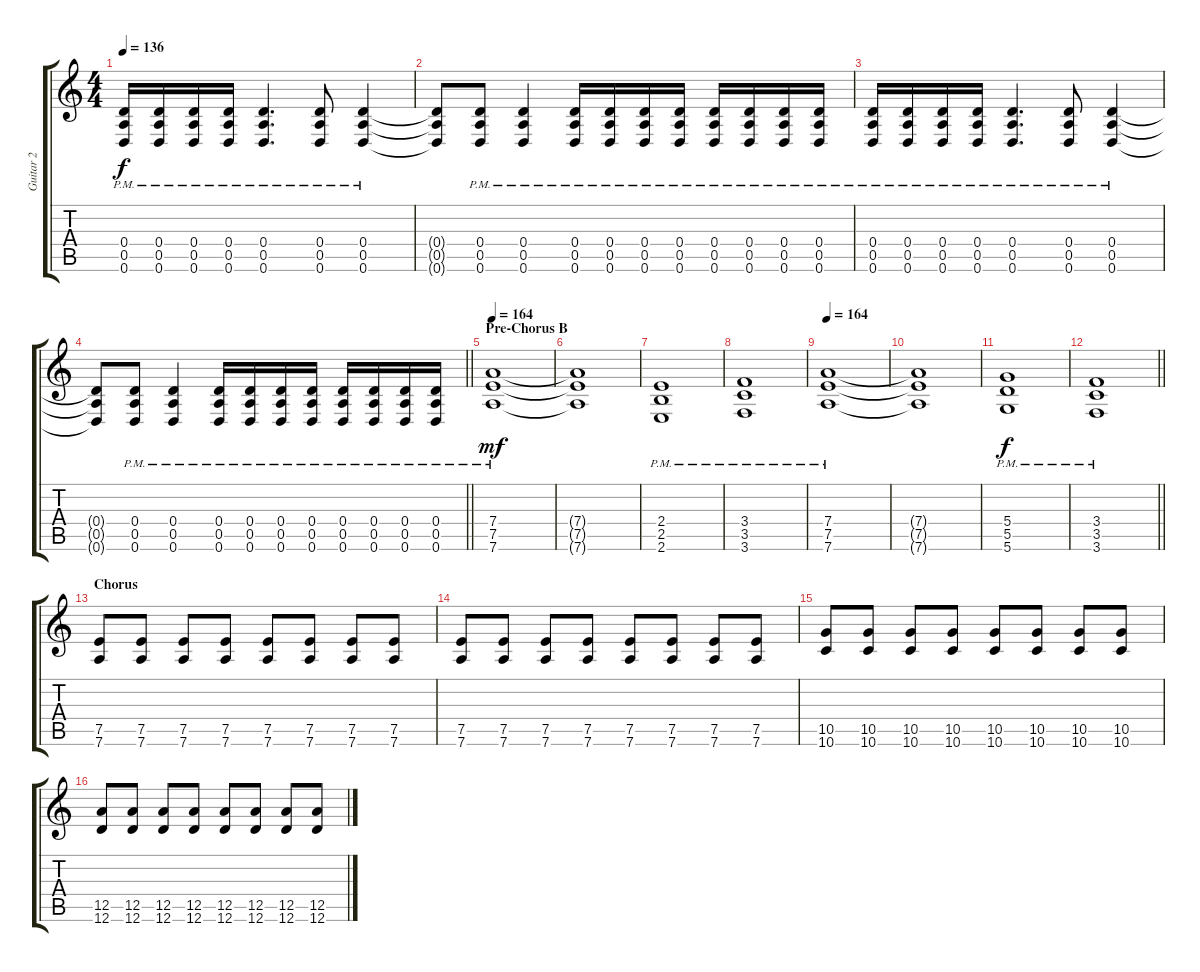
\track ("Guitar 2" "Guitar 2") {instrument distortionguitar}
\staff {score tabs}
\tuning (E4 B3 G3 D3 A2 D2) {hide}
\ts (4 4)
\tempo 136
\clef g2
\ks c
(0.4{pm} 0.5{pm} 0.6{pm}).16{dy f} (0.4{pm} 0.5{pm} 0.6{pm}).16 (0.4{pm} 0.5{pm} 0.6{pm}).16 (0.4{pm} 0.5{pm} 0.6{pm}).16 (0.4{pm} 0.5{pm} 0.6{pm}).4{d} (0.4{pm} 0.5{pm} 0.6{pm}).8 (0.4{pm} 0.5{pm} 0.6{pm}).4 |
(0.4{t} 0.5{t} 0.6{t}).8 (0.4{pm} 0.5 0.6).8 (0.4{pm} 0.5 0.6).4 (0.4{pm} 0.5{pm} 0.6{pm}).16 (0.4{pm} 0.5{pm} 0.6{pm}).16 (0.4{pm} 0.5{pm} 0.6{pm}).16 (0.4{pm} 0.5{pm} 0.6{pm}).16 (0.4{pm} 0.5{pm} 0.6{pm}).16 (0.4{pm} 0.5{pm} 0.6{pm}).16 (0.4{pm} 0.5{pm} 0.6{pm}).16 (0.4{pm} 0.5{pm} 0.6{pm}).16 |
(0.4{pm} 0.5{pm} 0.6{pm}).16 (0.4{pm} 0.5{pm} 0.6{pm}).16 (0.4{pm} 0.5{pm} 0.6{pm}).16 (0.4{pm} 0.5{pm} 0.6{pm}).16 (0.4{pm} 0.5{pm} 0.6{pm}).4{d} (0.4{pm} 0.5{pm} 0.6{pm}).8 (0.4{pm} 0.5{pm} 0.6{pm}).4 |
\barLineRight lightlight
(0.4{t} 0.5{t} 0.6{t}).8 (0.4{pm} 0.5 0.6).8 (0.4{pm} 0.5 0.6).4 (0.4{pm} 0.5{pm} 0.6{pm}).16 (0.4{pm} 0.5{pm} 0.6{pm}).16 (0.4{pm} 0.5{pm} 0.6{pm}).16 (0.4{pm} 0.5{pm} 0.6{pm}).16 (0.4{pm} 0.5{pm} 0.6{pm}).16 (0.4{pm} 0.5{pm} 0.6{pm}).16 (0.4{pm} 0.5{pm} 0.6{pm}).16 (0.4{pm} 0.5{pm} 0.6{pm}).16 |
\section ("" "Pre-Chorus B")
\tempo 164
(7.4{pm} 7.5 7.6).1{dy mf} |
(7.4{t} 7.5{t} 7.6{t}).1 |
(2.4{pm} 2.5 2.6).1 |
(3.4{pm} 3.5 3.6).1 |
\tempo 164
(7.4{pm} 7.5 7.6).1 |
(7.4{t} 7.5{t} 7.6{t}).1 |
(5.4{pm} 5.5 5.6).1{dy f} |
\barLineRight lightlight
(3.4{pm} 3.5 3.6).1 |
\section ("" "Chorus")
(7.5 7.6).8 (7.5 7.6).8 (7.5 7.6).8 (7.5 7.6).8 (7.5 7.6).8 (7.5 7.6).8 (7.5 7.6).8 (7.5 7.6).8 |
(7.5 7.6).8 (7.5 7.6).8 (7.5 7.6).8 (7.5 7.6).8 (7.5 7.6).8 (7.5 7.6).8 (7.5 7.6).8 (7.5 7.6).8 |
(10.5 10.6).8 (10.5 10.6).8 (10.5 10.6).8 (10.5 10.6).8 (10.5 10.6).8 (10.5 10.6).8 (10.5 10.6).8 (10.5 10.6).8 |
(12.5 12.6).8 (12.5 12.6).8 (12.5 12.6).8 (12.5 12.6).8 (12.5 12.6).8 (12.5 12.6).8 (12.5 12.6).8 (12.5 12.6).8
